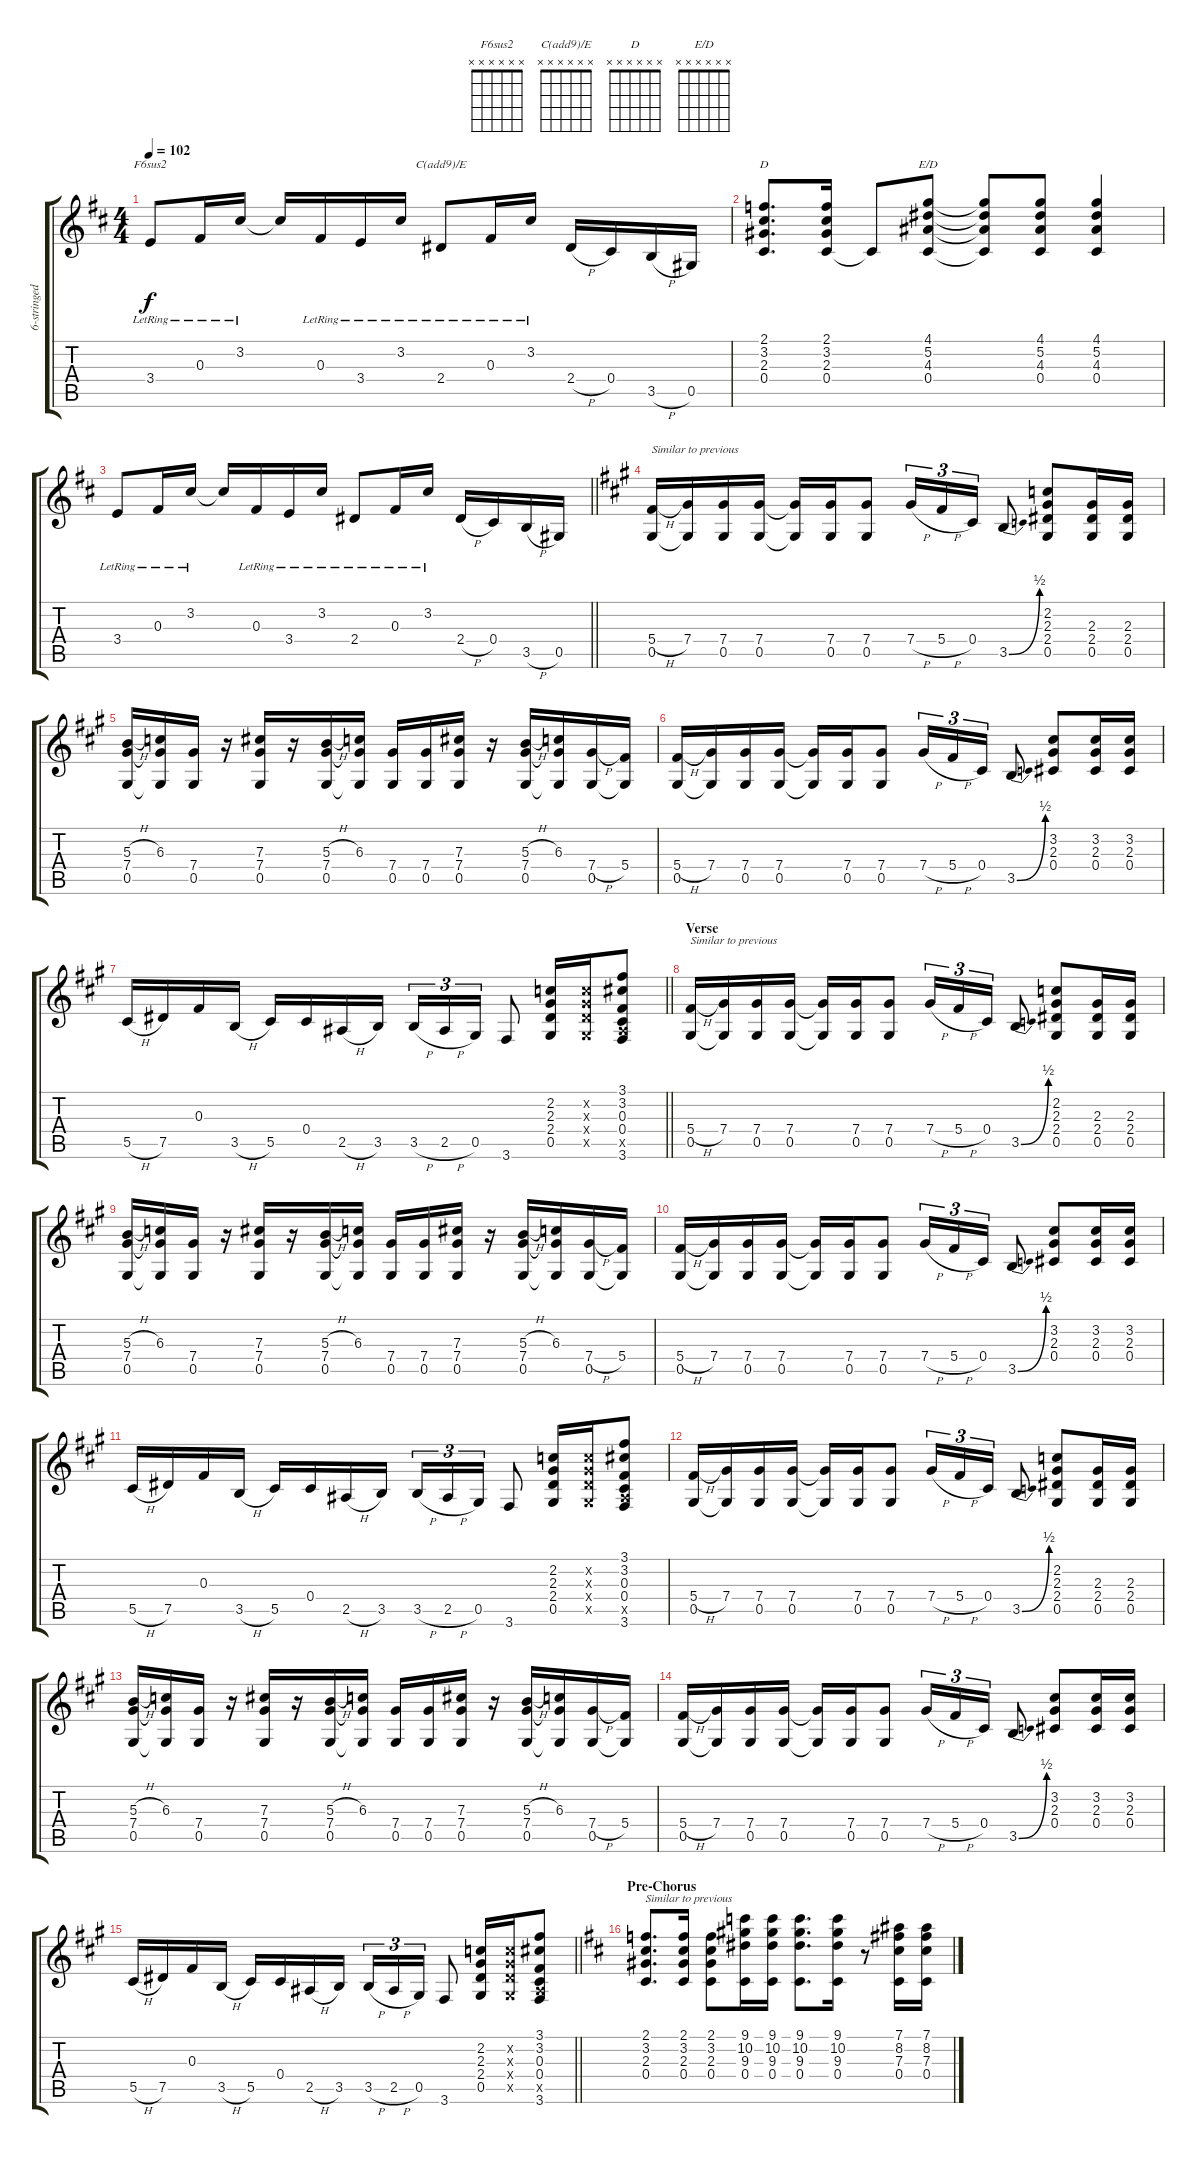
\track ("6-stringed Acoustic" "6-stringed") {instrument acousticguitarsteel}
\staff {score tabs}
\tuning (Eb4 Bb3 Gb3 Db3 Ab2 Eb2) {hide}
\chord ("F6sus2" x x x x x x)
\chord ("C(add9)/E" x x x x x x)
\chord ("D" x x x x x x)
\chord ("E/D" x x x x x x)
\ts (4 4)
\tempo 102
\clef g2
\ks d
3.4{lr}.8{ch "F6sus2" dy f} 0.3{lr}.16 3.2{lr}.16 3.2{t}.16 0.3{lr}.16 3.4{lr}.16 3.2{lr}.16 2.4{lr}.8{ch "C(add9)/E"} 0.3{lr}.16 3.2{lr}.16 2.4{h}.16 0.4.16 3.5{h}.16 0.5.16 |
(2.1 3.2 2.3 0.4).8{d ch "D"} (2.1 3.2 2.3 0.4).16 0.4{t}.8 (4.1 5.2 4.3 0.4).8{ch "E/D"} (4.1{t} 5.2{t} 4.3{t} 0.4{t}).8 (4.1 5.2 4.3 0.4).8 (4.1 5.2 4.3 0.4).4 |
\barLineRight lightlight
3.4{lr}.8 0.3{lr}.16 3.2{lr}.16 3.2{t}.16 0.3{lr}.16 3.4{lr}.16 3.2{lr}.16 2.4{lr}.8 0.3{lr}.16 3.2{lr}.16 2.4{h}.16 0.4.16 3.5{h}.16 0.5.16 |
\section ("" "")
\ks a
(5.4{h} 0.5).16{txt "Similar to previous"} (7.4 0.5{t}).16 (7.4 0.5).16 (7.4 0.5).16 (7.4{t} 0.5{t}).16 (7.4 0.5).16 (7.4 0.5).8 7.4{h}.16{tu (3 2)} 5.4{h}.16{tu (3 2)} 0.4.16{tu (3 2)} 3.5{be (bend 0 0 60 2)}.8 (2.2 2.3 2.4 0.5).8 (2.3 2.4 0.5).16 (2.3 2.4 0.5).16 |
(5.3{h} 7.4 0.5).16 (6.3 7.4{t} 0.5{t}).16 (7.4 0.5).16 r.16 (7.3 7.4 0.5).16 r.16 (5.3{h} 7.4 0.5).16 (6.3 7.4{t} 0.5{t}).16 (7.4 0.5).16 (7.4 0.5).16 (7.3 7.4 0.5).16 r.16 (5.3{h} 7.4 0.5).16 (6.3 7.4{t} 0.5{t}).16 (7.4{h} 0.5).16 (5.4 0.5{t}).16 |
(5.4{h} 0.5).16 (7.4 0.5{t}).16 (7.4 0.5).16 (7.4 0.5).16 (7.4{t} 0.5{t}).16 (7.4 0.5).16 (7.4 0.5).8 7.4{h}.16{tu (3 2)} 5.4{h}.16{tu (3 2)} 0.4.16{tu (3 2)} 3.5{be (bend 0 0 60 2)}.8 (3.2 2.3 0.4).8 (3.2 2.3 0.4).16 (3.2 2.3 0.4).16 |
\barLineRight lightlight
5.5{h}.16 7.5.16 0.3.16 3.5{h}.16 5.5.16 0.4.16 2.5{h}.16 3.5.16 3.5{h}.16{tu (3 2)} 2.5{h}.16{tu (3 2)} 0.5.16{tu (3 2)} 3.6.8 (2.2 2.3 2.4 0.5).16 (2.2{x} 2.3{x} 2.4{x} 0.5{x}).16 (3.1 3.2 0.3 0.4 2.5{x} 3.6).8 |
\section ("" "Verse")
(5.4{h} 0.5).16{txt "Similar to previous"} (7.4 0.5{t}).16 (7.4 0.5).16 (7.4 0.5).16 (7.4{t} 0.5{t}).16 (7.4 0.5).16 (7.4 0.5).8 7.4{h}.16{tu (3 2)} 5.4{h}.16{tu (3 2)} 0.4.16{tu (3 2)} 3.5{be (bend 0 0 60 2)}.8 (2.2 2.3 2.4 0.5).8 (2.3 2.4 0.5).16 (2.3 2.4 0.5).16 |
(5.3{h} 7.4 0.5).16 (6.3 7.4{t} 0.5{t}).16 (7.4 0.5).16 r.16 (7.3 7.4 0.5).16 r.16 (5.3{h} 7.4 0.5).16 (6.3 7.4{t} 0.5{t}).16 (7.4 0.5).16 (7.4 0.5).16 (7.3 7.4 0.5).16 r.16 (5.3{h} 7.4 0.5).16 (6.3 7.4{t} 0.5{t}).16 (7.4{h} 0.5).16 (5.4 0.5{t}).16 |
(5.4{h} 0.5).16 (7.4 0.5{t}).16 (7.4 0.5).16 (7.4 0.5).16 (7.4{t} 0.5{t}).16 (7.4 0.5).16 (7.4 0.5).8 7.4{h}.16{tu (3 2)} 5.4{h}.16{tu (3 2)} 0.4.16{tu (3 2)} 3.5{be (bend 0 0 60 2)}.8 (3.2 2.3 0.4).8 (3.2 2.3 0.4).16 (3.2 2.3 0.4).16 |
5.5{h}.16 7.5.16 0.3.16 3.5{h}.16 5.5.16 0.4.16 2.5{h}.16 3.5.16 3.5{h}.16{tu (3 2)} 2.5{h}.16{tu (3 2)} 0.5.16{tu (3 2)} 3.6.8 (2.2 2.3 2.4 0.5).16 (2.2{x} 2.3{x} 2.4{x} 0.5{x}).16 (3.1 3.2 0.3 0.4 2.5{x} 3.6).8 |
(5.4{h} 0.5).16 (7.4 0.5{t}).16 (7.4 0.5).16 (7.4 0.5).16 (7.4{t} 0.5{t}).16 (7.4 0.5).16 (7.4 0.5).8 7.4{h}.16{tu (3 2)} 5.4{h}.16{tu (3 2)} 0.4.16{tu (3 2)} 3.5{be (bend 0 0 60 2)}.8 (2.2 2.3 2.4 0.5).8 (2.3 2.4 0.5).16 (2.3 2.4 0.5).16 |
(5.3{h} 7.4 0.5).16 (6.3 7.4{t} 0.5{t}).16 (7.4 0.5).16 r.16 (7.3 7.4 0.5).16 r.16 (5.3{h} 7.4 0.5).16 (6.3 7.4{t} 0.5{t}).16 (7.4 0.5).16 (7.4 0.5).16 (7.3 7.4 0.5).16 r.16 (5.3{h} 7.4 0.5).16 (6.3 7.4{t} 0.5{t}).16 (7.4{h} 0.5).16 (5.4 0.5{t}).16 |
(5.4{h} 0.5).16 (7.4 0.5{t}).16 (7.4 0.5).16 (7.4 0.5).16 (7.4{t} 0.5{t}).16 (7.4 0.5).16 (7.4 0.5).8 7.4{h}.16{tu (3 2)} 5.4{h}.16{tu (3 2)} 0.4.16{tu (3 2)} 3.5{be (bend 0 0 60 2)}.8 (3.2 2.3 0.4).8 (3.2 2.3 0.4).16 (3.2 2.3 0.4).16 |
\barLineRight lightlight
5.5{h}.16 7.5.16 0.3.16 3.5{h}.16 5.5.16 0.4.16 2.5{h}.16 3.5.16 3.5{h}.16{tu (3 2)} 2.5{h}.16{tu (3 2)} 0.5.16{tu (3 2)} 3.6.8 (2.2 2.3 2.4 0.5).16 (2.2{x} 2.3{x} 2.4{x} 0.5{x}).16 (3.1 3.2 0.3 0.4 2.5{x} 3.6).8 |
\section ("" "Pre-Chorus")
\ks d
(2.1 3.2 2.3 0.4).8{d txt "Similar to previous"} (2.1 3.2 2.3 0.4).16 (2.1 3.2 2.3 0.4).8 (9.1 10.2 9.3 0.4).16 (9.1 10.2 9.3 0.4).16 (9.1 10.2 9.3 0.4).8{d} (9.1 10.2 9.3 0.4).16 r.8 (7.1 8.2 7.3 0.4).16 (7.1 8.2 7.3 0.4).16
